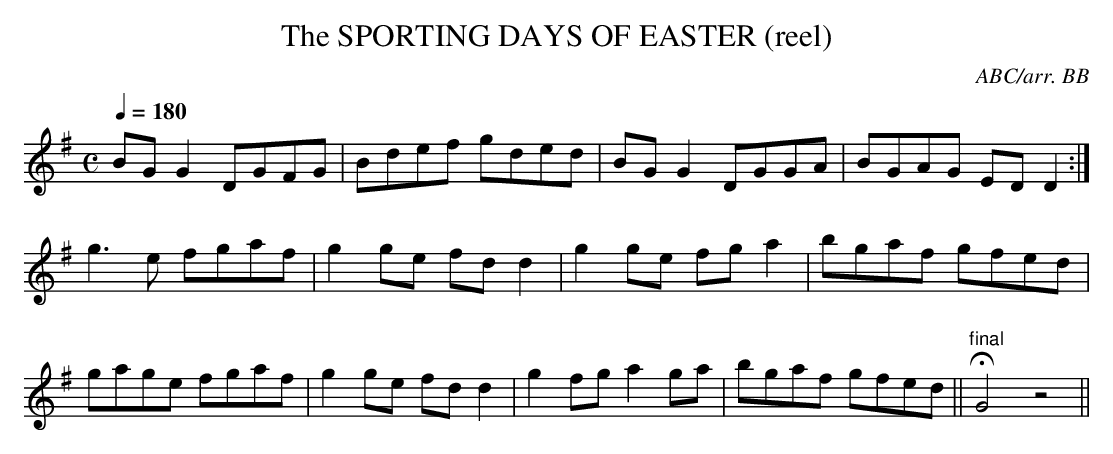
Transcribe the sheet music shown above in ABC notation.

X:1
T:SPORTING DAYS OF EASTER (reel), The
C:ABC/arr. BB
Q:1/4=180
L:1/8
M:C
K:G
BGG2 DGFG|Bdef gded|BGG2 DGGA|BGAG EDD2:|
g3e fgaf|g2ge fdd2|g2ge fga2|bgaf gfed|
gage fgaf|g2ge fdd2|g2fg a2ga|bgaf gfed||\
"final"HG4z4||
